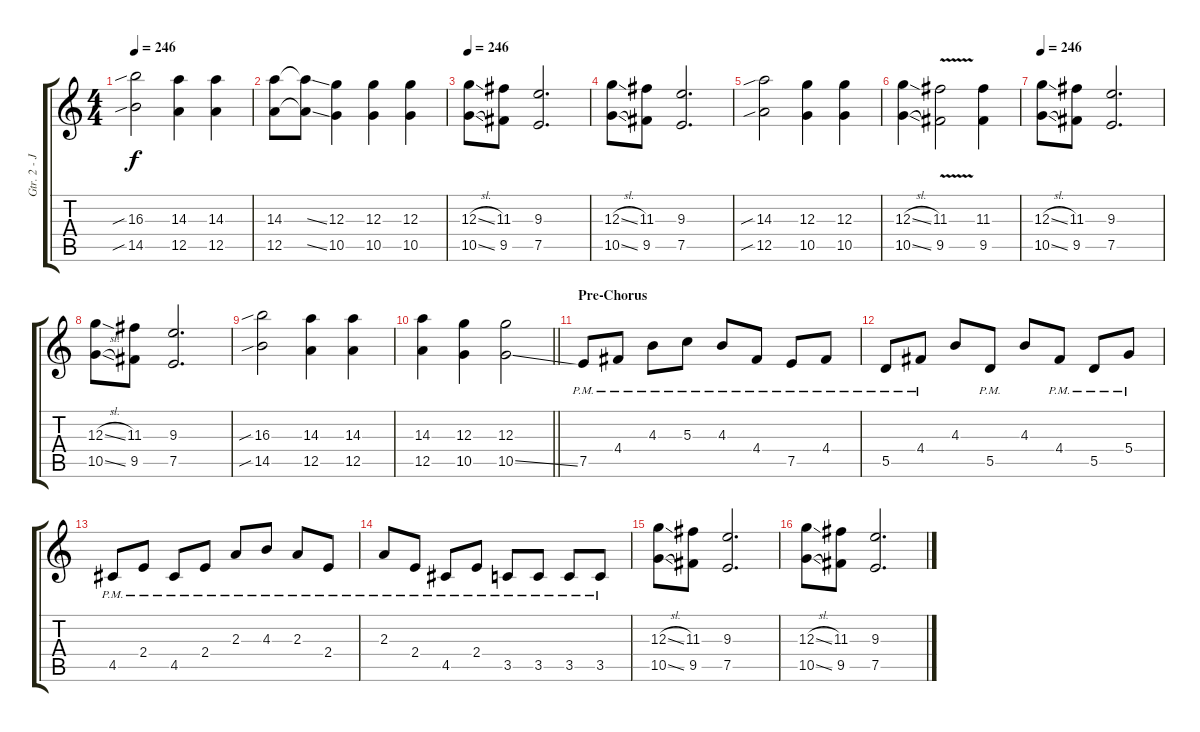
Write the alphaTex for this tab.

\track ("Gtr. 2 - Jason" "Gtr. 2 - J") {instrument distortionguitar}
\staff {score tabs}
\tuning (E4 B3 G3 D3 A2 E2) {hide}
\ts (4 4)
\tempo 246
\clef g2
\ks c
(16.3{sib} 14.5{sib}).2{dy f} (14.3 12.5).4 (14.3 12.5).4 |
(14.3 12.5).8 (14.3{ss t} 12.5{ss t}).8 (12.3 10.5).4 (12.3 10.5).4 (12.3 10.5).4 |
\tempo 246
(12.3{sl} 10.5{sl}).8 (11.3 9.5).8 (9.3 7.5).2{d} |
(12.3{sl} 10.5{sl}).8 (11.3 9.5).8 (9.3 7.5).2{d} |
(14.3{sib} 12.5{sib}).2 (12.3 10.5).4 (12.3 10.5).4 |
(12.3{sl} 10.5{sl}).4 (11.3{v} 9.5{v}).2 (11.3 9.5).4 |
\tempo 246
(12.3{sl} 10.5{sl}).8 (11.3 9.5).8 (9.3 7.5).2{d} |
(12.3{sl} 10.5{sl}).8 (11.3 9.5).8 (9.3 7.5).2{d} |
(16.3{sib} 14.5{sib}).2 (14.3 12.5).4 (14.3 12.5).4 |
\barLineRight lightlight
(14.3 12.5).4 (12.3 10.5).4 (12.3 10.5{ss}).2 |
\section ("" "Pre-Chorus")
7.5{pm}.8 4.4{pm}.8 4.3{pm}.8 5.3{pm}.8 4.3{pm}.8 4.4{pm}.8 7.5{pm}.8 4.4{pm}.8 |
5.5{pm}.8 4.4{pm}.8 4.3.8 5.5{pm}.8 4.3.8 4.4{pm}.8 5.5{pm}.8 5.4{pm}.8 |
4.5{pm}.8 2.4{pm}.8 4.5{pm}.8 2.4{pm}.8 2.3{pm}.8 4.3{pm}.8 2.3{pm}.8 2.4{pm}.8 |
2.3{pm}.8 2.4{pm}.8 4.5{pm}.8 2.4{pm}.8 3.5{pm}.8 3.5{pm}.8 3.5{pm}.8 3.5{pm}.8 |
(12.3{sl} 10.5{sl}).8 (11.3 9.5).8 (9.3 7.5).2{d} |
(12.3{sl} 10.5{sl}).8 (11.3 9.5).8 (9.3 7.5).2{d}
